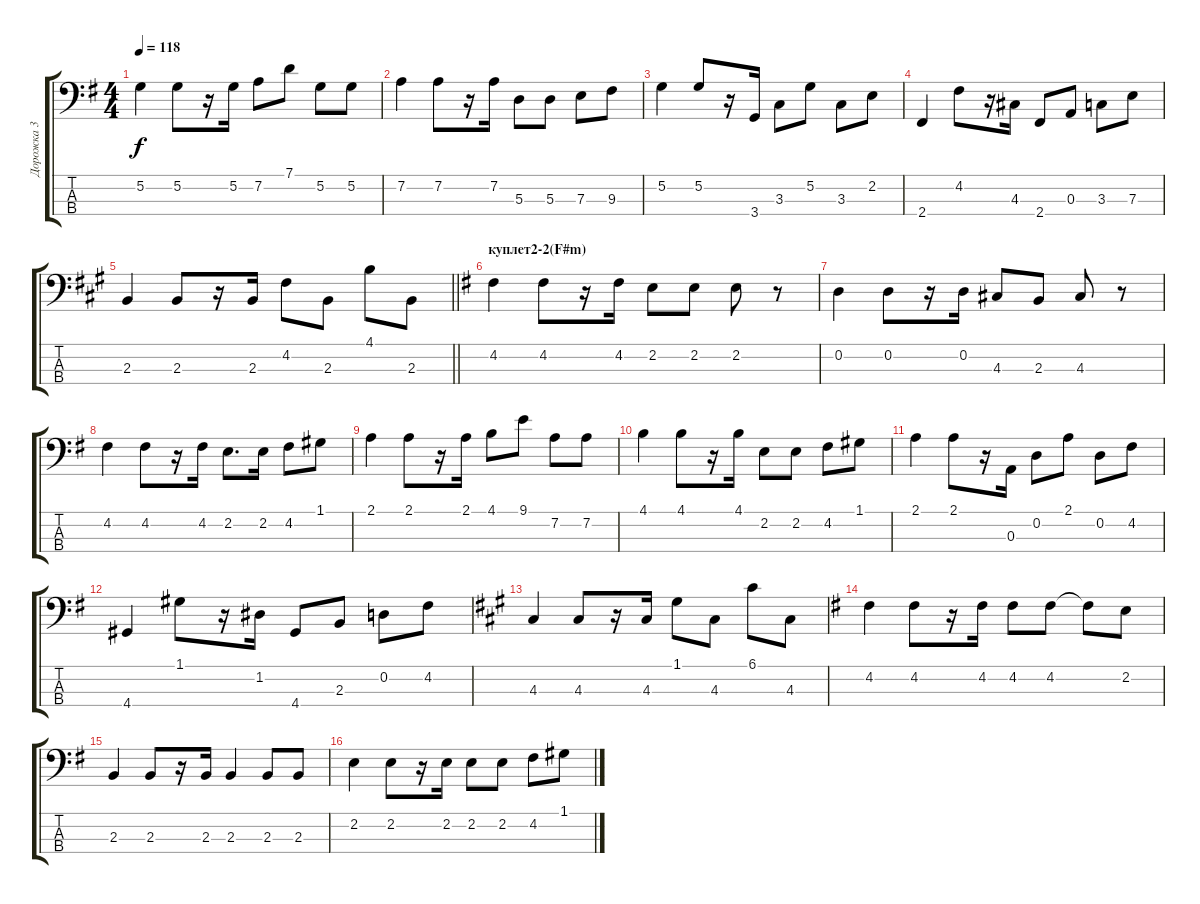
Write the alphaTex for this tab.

\track ("Дорожка 3" "Дорожка 3") {instrument electricbassfinger}
\staff {score tabs}
\tuning (G2 D2 A1 E1) {hide}
\ts (4 4)
\tempo 118
\clef f4
\ks eminor
5.2.4{dy f} 5.2.8 r.16 5.2.16 7.2.8 7.1.8 5.2.8 5.2.8 |
7.2.4 7.2.8 r.16 7.2.16 5.3.8 5.3.8 7.3.8 9.3.8 |
5.2.4 5.2.8 r.16 3.4.16 3.3.8 5.2.8 3.3.8 2.2.8 |
2.4.4 4.2.8 r.16 4.3.16 2.4.8 0.3.8 3.3.8 7.3.8 |
\barLineRight lightlight
\ks f#minor
2.3.4 2.3.8 r.16 2.3.16 4.2.8 2.3.8 4.1.8 2.3.8 |
\section ("" "куплет2-2(F#m)")
\ks eminor
4.2.4 4.2.8 r.16 4.2.16 2.2.8 2.2.8 2.2.8 r.8 |
0.2.4 0.2.8 r.16 0.2.16 4.3.8 2.3.8 4.3.8 r.8 |
4.2.4 4.2.8 r.16 4.2.16 2.2.8{d} 2.2.16 4.2.8 1.1.8 |
2.1.4 2.1.8 r.16 2.1.16 4.1.8 9.1.8 7.2.8 7.2.8 |
4.1.4 4.1.8 r.16 4.1.16 2.2.8 2.2.8 4.2.8 1.1.8 |
2.1.4 2.1.8 r.16 0.3.16 0.2.8 2.1.8 0.2.8 4.2.8 |
4.4.4 1.1.8 r.16 1.2.16 4.4.8 2.3.8 0.2.8 4.2.8 |
\ks f#minor
4.3.4 4.3.8 r.16 4.3.16 1.1.8 4.3.8 6.1.8 4.3.8 |
\ks eminor
4.2.4{volume 13} 4.2.8 r.16 4.2.16 4.2.8 4.2.8 4.2{t}.8 2.2.8 |
2.3.4 2.3.8 r.16 2.3.16 2.3.4 2.3.8 2.3.8 |
2.2.4 2.2.8 r.16 2.2.16 2.2.8 2.2.8 4.2.8 1.1.8
